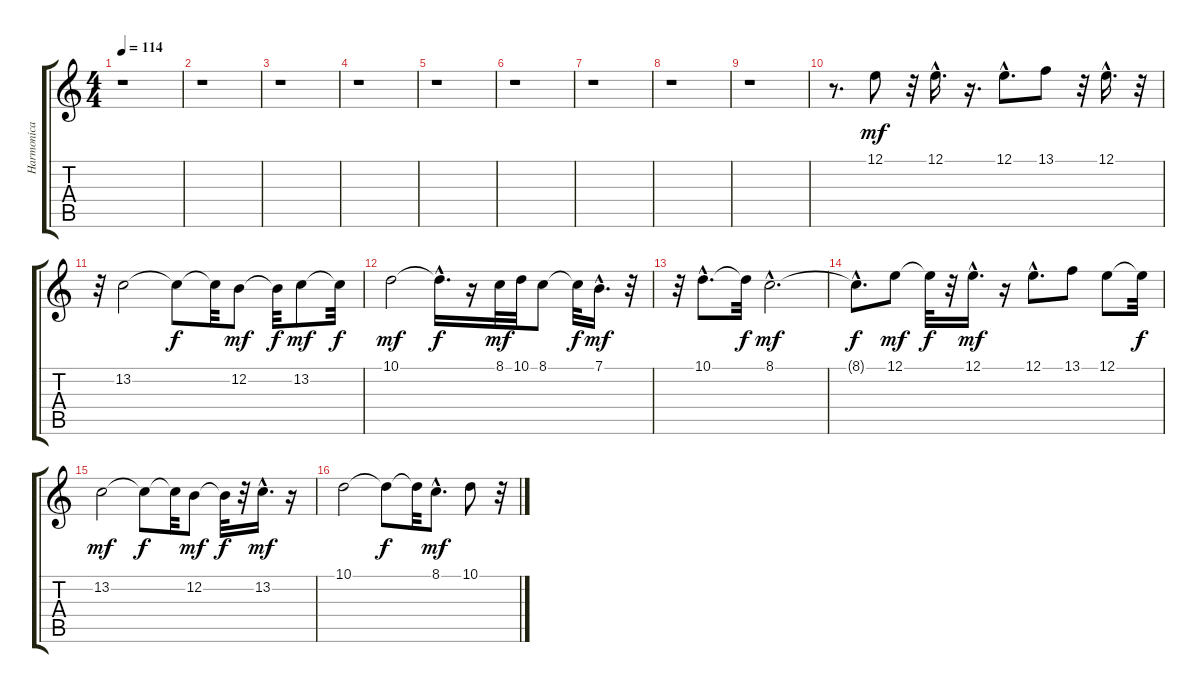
\track (" Harmonica*merged" " Harmonica") {instrument harmonica}
\staff {score tabs}
\tuning (E4 B3 G3 D3 A2 E2) {hide}
\ts (4 4)
\tempo 114
\clef g2
\ks c
r.1{dy mf} |
r.1 |
r.1 |
r.1 |
r.1 |
r.1 |
r.1 |
r.1 |
r.1 |
r.8{d} 12.1.8 r.32 12.1{hac}.16{d} r.16{d} 12.1{hac}.8{d} 13.1.8 r.32 12.1{hac}.16{d} r.32 |
r.32 13.2.2 13.2{t}.8{dy f} 13.2{t}.32 12.2.8{dy mf} 12.2{t}.32{dy f} 13.2.8{dy mf} 13.2{t}.32{dy f} |
10.1.2{dy mf} 10.1{hac t}.16{d dy f} r.16 8.1.32{dy mf} 10.1.32 8.1.8 8.1{t}.32{dy f} 7.1{hac}.16{d dy mf} r.32 |
r.32 10.1{hac}.8{d} 10.1{t}.32{dy f} 8.1{hac}.2{d dy mf} |
8.1{hac t}.8{d dy f} 12.1.8{dy mf} 12.1{t}.32{dy f} r.32 12.1{hac}.16{d dy mf} r.16 12.1{hac}.8{d} 13.1.8 12.1.8 12.1{t}.32{dy f} |
13.2.2{dy mf} 13.2{t}.8{dy f} 13.2{t}.32 12.2.8{dy mf} 12.2{t}.32{dy f} r.32 13.2{hac}.16{d dy mf} r.16 |
10.1.2 10.1{t}.8{dy f} 10.1{t}.32 8.1{hac}.8{d dy mf} 10.1.8 r.32
